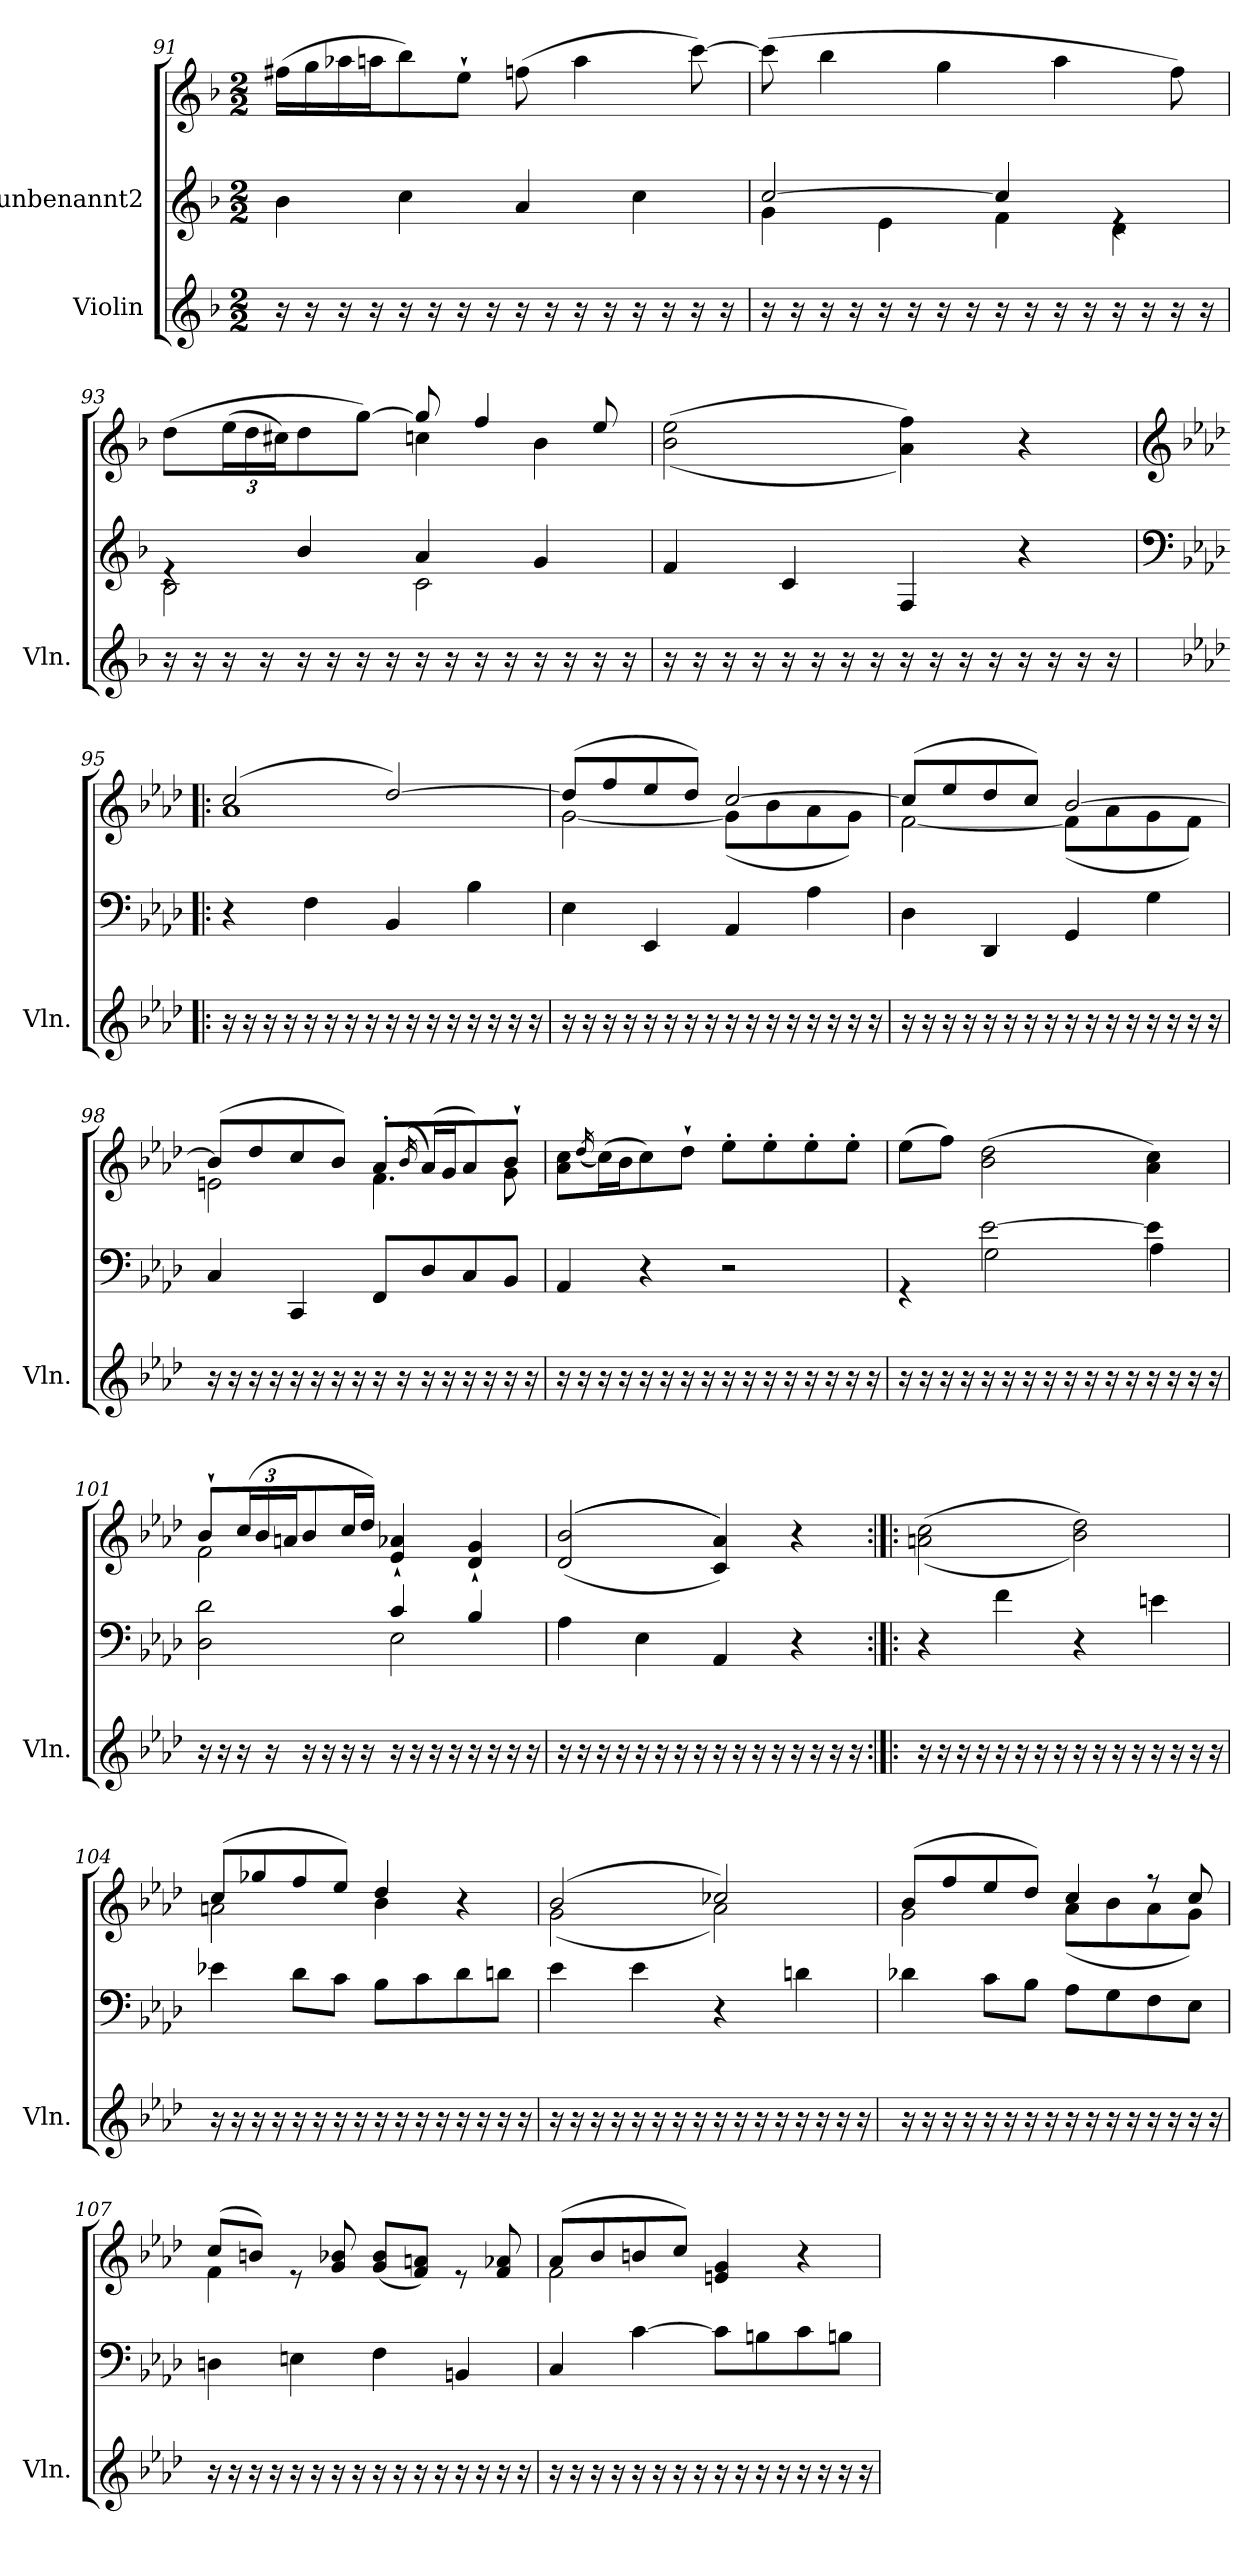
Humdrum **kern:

**kern	**kern	**kern
*part2	*part1	*part1
*staff3	*staff2	*staff1
*I"Violin	*I"unbenannt2	*
*I'Vln.	*	*
!!LO:LB:g=z
*clefG2	*clefG2	*clefG2
*k[b-]	*k[b-]	*k[b-]
*M2/2	*M2/2	*M2/2
=91	=91	=91
16r	4b-\	(>16ff#X\LL
16r	.	16gg\
16r	.	16aa-X\
16r	.	16aan\J
16r	4cc\	8bb-\)
16r	.	.
16r	.	8ee`\J
16r	.	.
16r	4a/	(>8ffn\
16r	.	.
16r	.	4aa\
16r	.	.
16r	4cc\	.
16r	.	.
16r	.	[8ccc\)
16r	.	.
=92	=92	=92
*	*^	*
16r	[2cc/	4g\	(>8ccc\]
16r	.	.	.
16r	.	.	4bb-\
16r	.	.	.
16r	.	4e\	.
16r	.	.	.
16r	.	.	4gg\
16r	.	.	.
16r	4cc/]	4f\	.
16r	.	.	.
16r	.	.	4aa\
16r	.	.	.
16r	4re	4d\	.
16r	.	.	.
16r	.	.	8ff\)
16r	.	.	.
=93	=93	=93	=93
*	*	*	*^
16r	4re	2B-\	(>8dd\L	2ryy
16r	.	.	.	.
*	*	*	*Xbrackettup	*
16r	.	.	(>24ee\L	.
.	.	.	24dd\	.
16r	.	.	.	.
.	.	.	24cc#X\J)	.
16r	4b-/	.	8dd\	.
16r	.	.	.	.
16r	.	.	[8gg\J)	.
16r	.	.	.	.
16r	4a/	2c\	8gg/]	4ccn\
16r	.	.	.	.
16r	.	.	4ff/	.
16r	.	.	.	.
16r	4g/	.	.	4b-\
16r	.	.	.	.
16r	.	.	8ee/	.
16r	.	.	.	.
*	*v	*v	*	*
*	*	*v	*v
!!LO:PB:g=z
=94	=94	=94
16r	4f/	(>(<2b-\ 2ee\
16r	.	.
16r	.	.
16r	.	.
16r	4c/	.
16r	.	.
16r	.	.
16r	.	.
16r	4F/	4a\ 4ff\))
16r	.	.
16r	.	.
16r	.	.
16r	4r	4r
16r	.	.
16r	.	.
16r	.	.
!!LO:LB:g=z
=95!|:	=95!|:	=95!|:
*	*clefF4	*clefG2
*k[b-e-a-d-]	*k[b-e-a-d-]	*k[b-e-a-d-]
*	*	*^
16r	4r	(>2cc/	1a-
16r	.	.	.
16r	.	.	.
16r	.	.	.
16r	4F\	.	.
16r	.	.	.
16r	.	.	.
16r	.	.	.
16r	4BB-/	[2dd-/)	.
16r	.	.	.
16r	.	.	.
16r	.	.	.
16r	4B-\	.	.
16r	.	.	.
16r	.	.	.
16r	.	.	.
=96	=96	=96	=96
16r	4E-\	(>8dd-/L]	[2g\
16r	.	.	.
16r	.	8ff/	.
16r	.	.	.
16r	4EE-/	8ee-/	.
16r	.	.	.
16r	.	8dd-/J)	.
16r	.	.	.
16r	4AA-/	[2cc/	(<8g\L]
16r	.	.	.
16r	.	.	8b-\
16r	.	.	.
16r	4A-\	.	8a-\
16r	.	.	.
16r	.	.	8g\J)
16r	.	.	.
=97	=97	=97	=97
16r	4D-\	(>8cc/L]	[2f\
16r	.	.	.
16r	.	8ee-/	.
16r	.	.	.
16r	4DD-/	8dd-/	.
16r	.	.	.
16r	.	8cc/J)	.
16r	.	.	.
16r	4GG/	[2b-/	(<8f\L]
16r	.	.	.
16r	.	.	8a-\
16r	.	.	.
16r	4G\	.	8g\
16r	.	.	.
16r	.	.	8f\J)
16r	.	.	.
!!LO:LB:g=z	!!
=98	=98	=98	=98
16r	4C/	(>8b-/L]	2en\
16r	.	.	.
16r	.	8dd-/	.
16r	.	.	.
16r	4CC/	8cc/	.
16r	.	.	.
16r	.	8b-/J)	.
16r	.	.	.
16r	8FF/L	8a-'/L	4.f\
16r	.	.	.
.	.	(<16qb-/	.
16r	8D-/	(>16a-/L)	.
16r	.	16g/J	.
16r	8C/	8a-/)	.
16r	.	.	.
16r	8BB-/J	8b-`/J	8g\
16r	.	.	.
*	*	*v	*v
!!LO:LB:g=z
=99	=99	=99
16r	4AA-/	8a-\ 8cc\L
16r	.	.
.	.	(<16qdd-/
16r	.	(>16cc\L)
16r	.	16b-\J
16r	4r	8cc\)
16r	.	.
16r	.	8dd-`\J
16r	.	.
16r	2r	8ee-'\L
16r	.	.
16r	.	8ee-'\
16r	.	.
16r	.	8ee-'\
16r	.	.
16r	.	8ee-'\J
16r	.	.
=100	=100	=100
*	*^	*
16r	4rGG	4ryy	(>8ee-\L
16r	.	.	.
16r	.	.	8ff\J)
16r	.	.	.
16r	[2e-\	2G\	(>2b-\ 2dd-\
16r	.	.	.
16r	.	.	.
16r	.	.	.
16r	.	.	.
16r	.	.	.
16r	.	.	.
16r	.	.	.
16r	4e-\]	4A-\	4a-\ 4cc\)
16r	.	.	.
16r	.	.	.
16r	.	.	.
=101	=101	=101	=101
*	*	*	*^
16r	2D-\ 2d-\	2ryy	8b-`/L	2f\
16r	.	.	.	.
16r	.	.	(>24cc/L	.
.	.	.	24b-/	.
16r	.	.	.	.
.	.	.	24an/J	.
16r	.	.	8b-/	.
16r	.	.	.	.
16r	.	.	16cc/L	.
16r	.	.	16dd-/JJ)	.
16r	4c/	2E-\	4e-/` 4a-X/`	2ryy
16r	.	.	.	.
16r	.	.	.	.
16r	.	.	.	.
16r	4B-/	.	4d-/` 4g/`	.
16r	.	.	.	.
16r	.	.	.	.
16r	.	.	.	.
*	*v	*v	*	*
*	*	*v	*v
!!LO:PB:g=z
=102	=102	=102
16r	4A-\	(>(>(<2d-/ 2b-/
16r	.	.
16r	.	.
16r	.	.
16r	4E-\	.
16r	.	.
16r	.	.
16r	.	.
16r	4AA-/	4c/ 4a-/)))
16r	.	.
16r	.	.
16r	.	.
16r	4r	4r
16r	.	.
16r	.	.
16r	.	.
!!LO:LB:g=z
=103:|!|:	=103:|!|:	=103:|!|:
16r	4r	(>(<2an\ 2cc\
16r	.	.
16r	.	.
16r	.	.
16r	4f\	.
16r	.	.
16r	.	.
16r	.	.
16r	4r	2b-\ 2dd-\))
16r	.	.
16r	.	.
16r	.	.
16r	4en\	.
16r	.	.
16r	.	.
16r	.	.
=104	=104	=104
*	*	*^
16r	4e-X\	(>8cc/L	2an\
16r	.	.	.
16r	.	8gg-X/	.
16r	.	.	.
16r	8d-\L	8ff/	.
16r	.	.	.
16r	8c\J	8ee-/J)	.
16r	.	.	.
16r	8B-\L	4dd-/	4b-\
16r	.	.	.
16r	8c\	.	.
16r	.	.	.
16r	8d-\	4r	4ryy
16r	.	.	.
16r	8dn\J	.	.
16r	.	.	.
=105	=105	=105	=105
16r	4e-\	(>2b-/	(<2g\
16r	.	.	.
16r	.	.	.
16r	.	.	.
16r	4e-\	.	.
16r	.	.	.
16r	.	.	.
16r	.	.	.
16r	4r	2cc-X/)	2a-\)
16r	.	.	.
16r	.	.	.
16r	.	.	.
16r	4dn\	.	.
16r	.	.	.
16r	.	.	.
16r	.	.	.
!!LO:LB:g=z	!!
=106	=106	=106	=106
16r	4d-X\	(>8b-/L	2g\
16r	.	.	.
16r	.	8ff/	.
16r	.	.	.
16r	8c\L	8ee-/	.
16r	.	.	.
16r	8B-\J	8dd-/J)	.
16r	.	.	.
16r	8A-\L	4cc/	(<8a-\L
16r	.	.	.
16r	8G\	.	8b-\
16r	.	.	.
16r	8F\	8r	8a-\
16r	.	.	.
16r	8E-\J	8cc/	8g\J)
16r	.	.	.
!!LO:LB:g=z	!!
=107	=107	=107	=107
16r	4Dn\	(>8cc/L	4f\
16r	.	.	.
16r	.	8bn/J)	.
16r	.	.	.
16r	4En\	8re	2.ryy
16r	.	.	.
16r	.	8g/ 8b-X/	.
16r	.	.	.
16r	4F\	(<8g/ 8b-/L	.
16r	.	.	.
16r	.	8f/ 8an/J)	.
16r	.	.	.
16r	4BBn/	8re	.
16r	.	.	.
16r	.	8f/ 8a-X/	.
16r	.	.	.
=108	=108	=108	=108
16r	4C/	(>8a-/L	2f\
16r	.	.	.
16r	.	8b-/	.
16r	.	.	.
16r	[4c\	8bn/	.
16r	.	.	.
16r	.	8cc/J)	.
16r	.	.	.
16r	8c\L]	4en/ 4g/	2ryy
16r	.	.	.
16r	8Bn\	.	.
16r	.	.	.
16r	8c\	4r	.
16r	.	.	.
16r	8Bn\J	.	.
16r	.	.	.
*	*	*v	*v
=	=	=
*-	*-	*-
